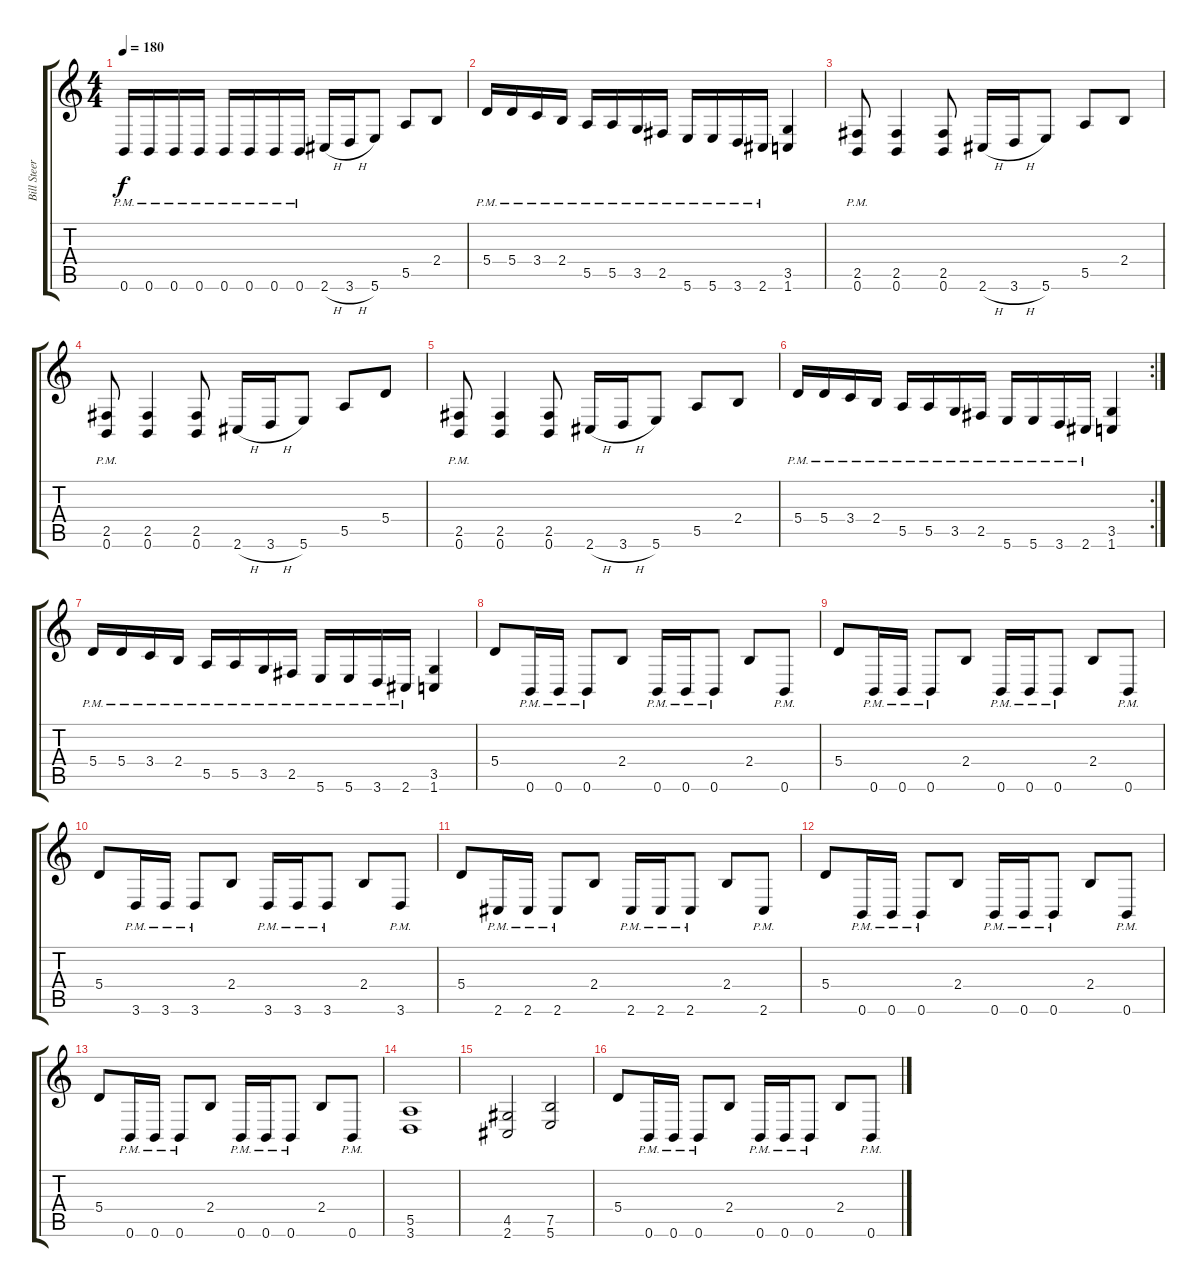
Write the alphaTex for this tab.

\track ("Bill Steer" "Bill Steer") {instrument distortionguitar}
\staff {score tabs}
\tuning (B3 Gb3 D3 A2 E2 B1) {hide}
\ts (4 4)
\tempo 180
\clef g2
\ks c
0.6{pm}.16{dy f} 0.6{pm}.16 0.6{pm}.16 0.6{pm}.16 0.6{pm}.16 0.6{pm}.16 0.6{pm}.16 0.6{pm}.16 2.6{h}.16 3.6{h}.16 5.6.8 5.5.8 2.4.8 |
5.4{pm}.16 5.4{pm}.16 3.4{pm}.16 2.4{pm}.16 5.5{pm}.16 5.5{pm}.16 3.5{pm}.16 2.5{pm}.16 5.6{pm}.16 5.6{pm}.16 3.6{pm}.16 2.6{pm}.16 (3.5 1.6).4 |
(2.5{pm} 0.6{pm}).8 (2.5 0.6).4 (2.5 0.6).8 2.6{h}.16 3.6{h}.16 5.6.8 5.5.8 2.4.8 |
(2.5{pm} 0.6{pm}).8 (2.5 0.6).4 (2.5 0.6).8 2.6{h}.16 3.6{h}.16 5.6.8 5.5.8 5.4.8 |
(2.5{pm} 0.6{pm}).8 (2.5 0.6).4 (2.5 0.6).8 2.6{h}.16 3.6{h}.16 5.6.8 5.5.8 2.4.8 |
\rc 2
5.4{pm}.16 5.4{pm}.16 3.4{pm}.16 2.4{pm}.16 5.5{pm}.16 5.5{pm}.16 3.5{pm}.16 2.5{pm}.16 5.6{pm}.16 5.6{pm}.16 3.6{pm}.16 2.6{pm}.16 (3.5 1.6).4 |
5.4{pm}.16 5.4{pm}.16 3.4{pm}.16 2.4{pm}.16 5.5{pm}.16 5.5{pm}.16 3.5{pm}.16 2.5{pm}.16 5.6{pm}.16 5.6{pm}.16 3.6{pm}.16 2.6{pm}.16 (3.5 1.6).4 |
5.4.8 0.6{pm}.16 0.6{pm}.16 0.6{pm}.8 2.4.8 0.6{pm}.16 0.6{pm}.16 0.6{pm}.8 2.4.8 0.6{pm}.8 |
5.4.8 0.6{pm}.16 0.6{pm}.16 0.6{pm}.8 2.4.8 0.6{pm}.16 0.6{pm}.16 0.6{pm}.8 2.4.8 0.6{pm}.8 |
5.4.8 3.6{pm}.16 3.6{pm}.16 3.6{pm}.8 2.4.8 3.6{pm}.16 3.6{pm}.16 3.6{pm}.8 2.4.8 3.6{pm}.8 |
5.4.8 2.6{pm}.16 2.6{pm}.16 2.6{pm}.8 2.4.8 2.6{pm}.16 2.6{pm}.16 2.6{pm}.8 2.4.8 2.6{pm}.8 |
5.4.8 0.6{pm}.16 0.6{pm}.16 0.6{pm}.8 2.4.8 0.6{pm}.16 0.6{pm}.16 0.6{pm}.8 2.4.8 0.6{pm}.8 |
5.4.8 0.6{pm}.16 0.6{pm}.16 0.6{pm}.8 2.4.8 0.6{pm}.16 0.6{pm}.16 0.6{pm}.8 2.4.8 0.6{pm}.8 |
(5.5 3.6).1 |
(4.5 2.6).2 (7.5 5.6).2 |
5.4.8 0.6{pm}.16 0.6{pm}.16 0.6{pm}.8 2.4.8 0.6{pm}.16 0.6{pm}.16 0.6{pm}.8 2.4.8 0.6{pm}.8
